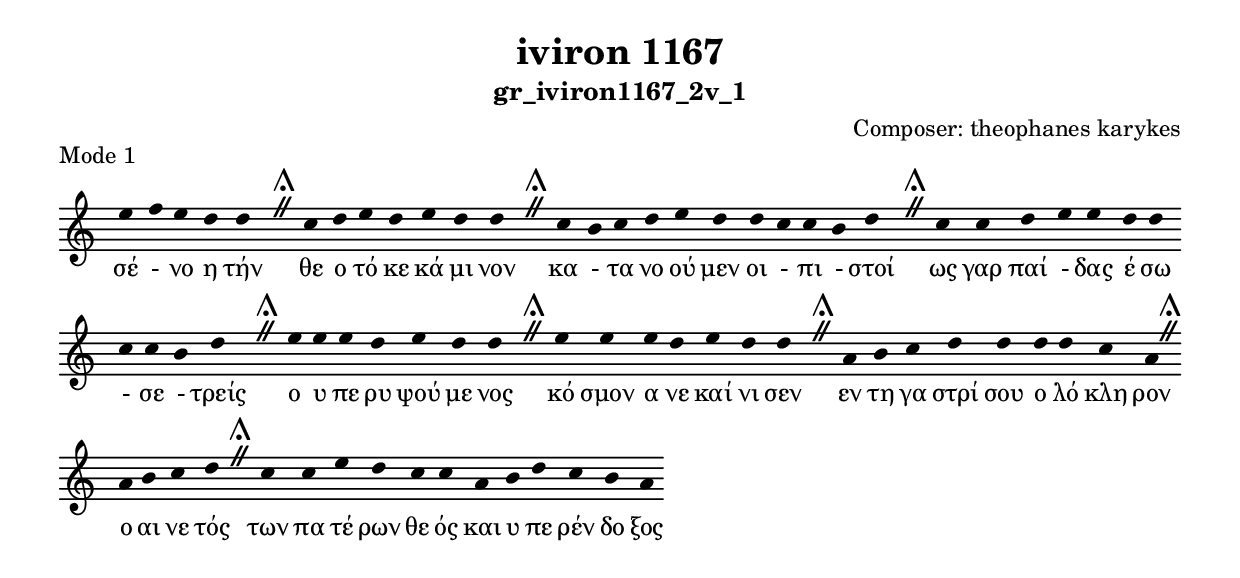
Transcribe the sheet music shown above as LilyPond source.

\include "gregorian.ly"

	\header {
 	  title = "iviron 1167"
	  subtitle = "gr_iviron1167_2v_1"
	  composer = "Composer: theophanes karykes"
	  piece = "Mode 1"
	}

	chant = {
	  e''4 f''4 e''4 d''4 d''4 \divisioMaior
 c''4 d''4 e''4 d''4 e''4 d''4 d''4 \divisioMaior
 c''4 b'4 c''4 d''4 e''4 d''4 d''4 c''4 c''4 b'4 d''4 \divisioMaior
 c''4 c''4 d''4 e''4 e''4 d''4 d''4 c''4 c''4 b'4 d''4 \divisioMaior
 e''4 e''4 e''4 d''4 e''4 d''4 d''4 \divisioMaior
 e''4 e''4 e''4 d''4 e''4 d''4 d''4 \divisioMaior
 a'4 b'4 c''4 d''4 d''4 d''4 d''4 c''4 a'4 \divisioMaior
 a'4 b'4 c''4 d''4 \divisioMaior
 c''4 c''4 e''4 d''4 c''4 c''4 a'4 b'4 d''4 c''4 b'4 a'4\finalis
	}

	verba = \lyricmode {σέ - νο η τήν 
θε ο τό κε κά μι νον 
κα - τα νο ού μεν οι - πι - στοί 
ως γαρ παί - δας έ σω - σε - τρείς 
ο υ πε ρυ ψού με νος 
κό σμον α νε καί νι σεν 
εν τη γα στρί σου ο λό κλη ρον 
ο αι νε τός 
των πα τέ ρων θε ός και υ πε ρέν δο ξος 
	}


	\score {
	  \new Staff <<
	  \new Voice = "melody" \chant
	  \new Lyrics = "one" \lyricsto melody \verba
	  >>
	  \layout {
	    \context {
	      \Staff
	      \remove "Time_signature_engraver"
	      \remove "Bar_engraver"
	    }
	    \context {
	      \Voice
	      \remove "Stem_engraver"
	    }
	  }
	}